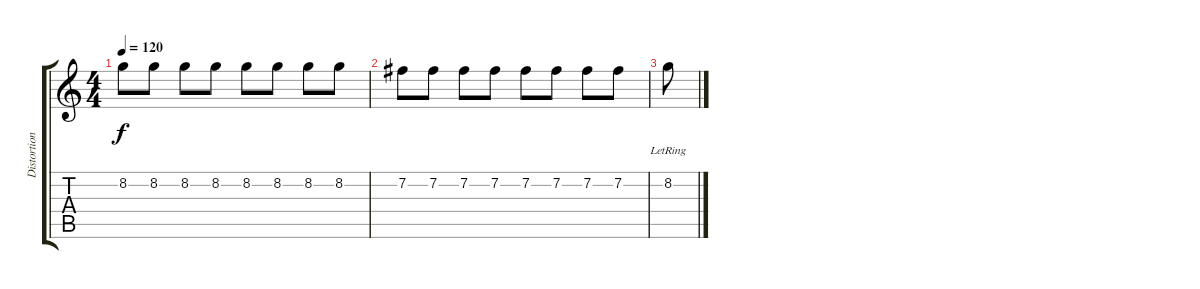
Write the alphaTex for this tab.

\track ("Distortion Guitar" "Distortion") {instrument distortionguitar}
\staff {score tabs}
\tuning (E4 B3 G3 D3 A2 E2) {hide}
\ts (4 4)
\tempo 120
\clef g2
\ks c
8.2.8{dy f} 8.2.8 8.2.8 8.2.8 8.2.8 8.2.8 8.2.8 8.2.8 |
7.2.8 7.2.8 7.2.8 7.2.8 7.2.8 7.2.8 7.2.8 7.2.8 |
8.2{lr}.8
